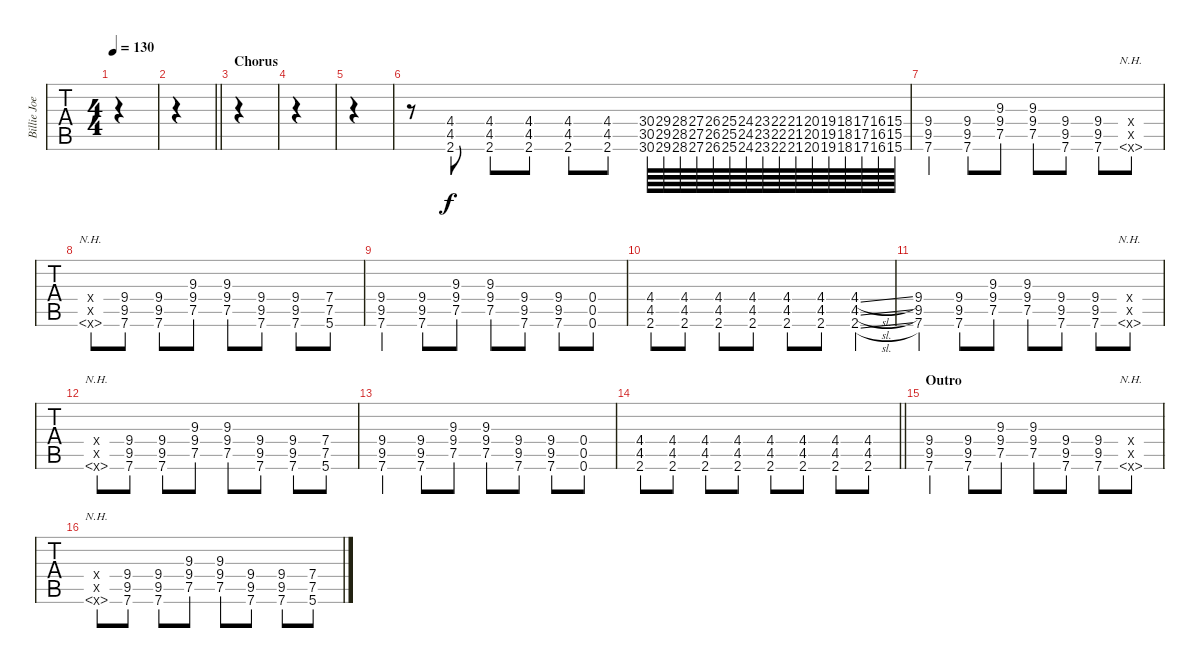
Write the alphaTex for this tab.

\track ("Billie Joe Armstrong - Guitar Two" "Billie Joe") {instrument distortionguitar}
\staff {tabs}
\tuning (E4 B3 G3 D3 A2 E2) {hide}
\ts (4 4)
\tempo 130
\clef g2
\ks c
|
\barLineRight lightlight
|
\section ("" "Chorus")
|
|
|
r.8{volume 11} (4.4 4.5 2.6).8{dy f} (4.4 4.5 2.6).8 (4.4 4.5 2.6).8 (4.4 4.5 2.6).8 (4.4 4.5 2.6).8 (30.4 30.5 30.6).64 (29.4 29.5 29.6).64 (28.4 28.5 28.6).64 (27.4 27.5 27.6).64 (26.4 26.5 26.6).64 (25.4 25.5 25.6).64 (24.4 24.5 24.6).64 (23.4 23.5 23.6).64 (22.4 22.5 22.6).64 (21.4 21.5 21.6).64 (20.4 20.5 20.6).64 (19.4 19.5 19.6).64 (18.4 18.5 18.6).64 (17.4 17.5 17.6).64 (16.4 16.5 16.6).64 (15.4 15.5 15.6).64 |
(9.4 9.5 7.6).4 (9.4 9.5 7.6).8 (9.3 9.4 7.5).8 (9.3 9.4 7.5).8 (9.4 9.5 7.6).8 (9.4 9.5 7.6).8 (9.4{x} 9.5{x} 7.6{nh x}).8 |
(9.4{x} 9.5{x} 7.6{nh x}).8 (9.4 9.5 7.6).8 (9.4 9.5 7.6).8 (9.3 9.4 7.5).8 (9.3 9.4 7.5).8 (9.4 9.5 7.6).8 (9.4 9.5 7.6).8 (7.4 7.5 5.6).8 |
(9.4 9.5 7.6).4 (9.4 9.5 7.6).8 (9.3 9.4 7.5).8 (9.3 9.4 7.5).8 (9.4 9.5 7.6).8 (9.4 9.5 7.6).8 (0.4 0.5 0.6).8 |
(4.4 4.5 2.6).8 (4.4 4.5 2.6).8 (4.4 4.5 2.6).8 (4.4 4.5 2.6).8 (4.4 4.5 2.6).8 (4.4 4.5 2.6).8 (4.4{sl} 4.5{sl} 2.6{sl}).4 |
(9.4 9.5 7.6).4 (9.4 9.5 7.6).8 (9.3 9.4 7.5).8 (9.3 9.4 7.5).8 (9.4 9.5 7.6).8 (9.4 9.5 7.6).8 (9.4{x} 9.5{x} 7.6{nh x}).8 |
(9.4{x} 9.5{x} 7.6{nh x}).8 (9.4 9.5 7.6).8 (9.4 9.5 7.6).8 (9.3 9.4 7.5).8 (9.3 9.4 7.5).8 (9.4 9.5 7.6).8 (9.4 9.5 7.6).8 (7.4 7.5 5.6).8 |
(9.4 9.5 7.6).4 (9.4 9.5 7.6).8 (9.3 9.4 7.5).8 (9.3 9.4 7.5).8 (9.4 9.5 7.6).8 (9.4 9.5 7.6).8 (0.4 0.5 0.6).8 |
\barLineRight lightlight
(4.4 4.5 2.6).8 (4.4 4.5 2.6).8 (4.4 4.5 2.6).8 (4.4 4.5 2.6).8 (4.4 4.5 2.6).8 (4.4 4.5 2.6).8 (4.4 4.5 2.6).8 (4.4 4.5 2.6).8 |
\section ("" "Outro")
(9.4 9.5 7.6).4 (9.4 9.5 7.6).8 (9.3 9.4 7.5).8 (9.3 9.4 7.5).8 (9.4 9.5 7.6).8 (9.4 9.5 7.6).8 (9.4{x} 9.5{x} 7.6{nh x}).8 |
(9.4{x} 9.5{x} 7.6{nh x}).8 (9.4 9.5 7.6).8 (9.4 9.5 7.6).8 (9.3 9.4 7.5).8 (9.3 9.4 7.5).8 (9.4 9.5 7.6).8 (9.4 9.5 7.6).8 (7.4 7.5 5.6).8
